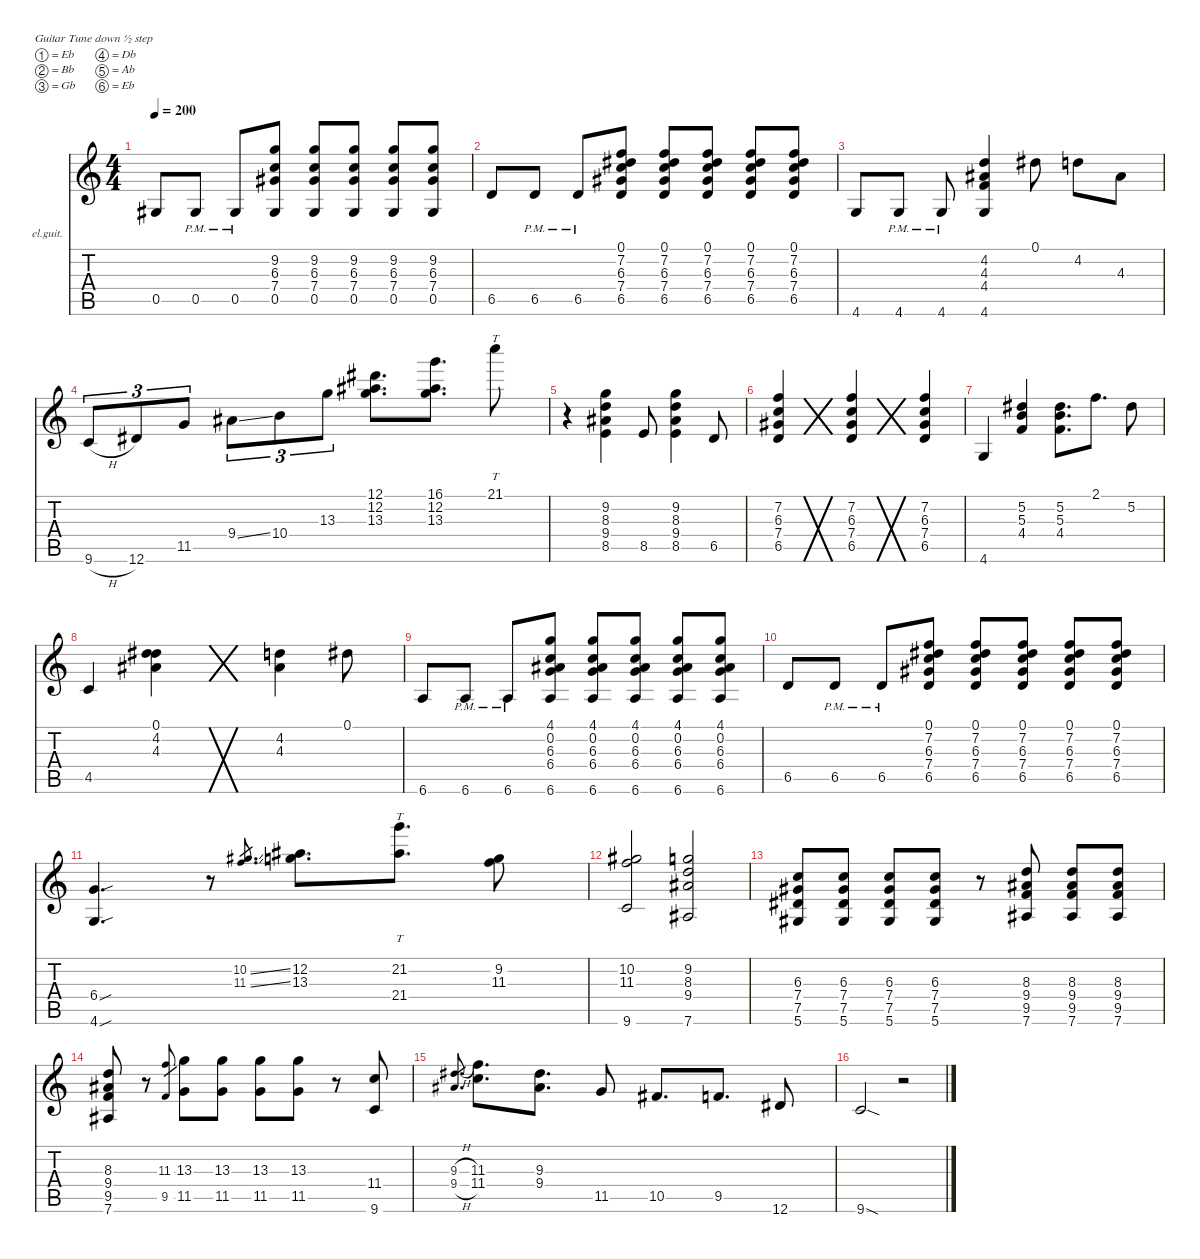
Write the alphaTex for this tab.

\defaultSystemsLayout 4
\hideDynamics
\bracketExtendMode nobrackets
\firstSystemTrackNameOrientation horizontal
\otherSystemsTrackNameOrientation horizontal
\track ("Clean Guitar" "el.guit.") {instrument electricguitarclean}
\staff {score tabs}
\tuning (Eb4 Bb3 Gb3 Db3 Ab2 Eb2)
\ts (4 4)
\tempo 200
\clef g2
\ks c
0.5.8{dy mf} 0.5{pm}.8 0.5{pm}.8 (7.4 6.3 9.2 0.5).8 (7.4 6.3 9.2 0.5).8 (7.4 6.3 9.2 0.5).8 (7.4 6.3 9.2 0.5).8 (7.4 6.3 9.2 0.5).8 |
6.5.8 6.5{pm}.8 6.5{pm}.8 (6.5 7.4 6.3 7.2 0.1).8 (6.5 7.4 6.3 7.2 0.1).8 (6.5 7.4 6.3 7.2 0.1).8 (6.5 7.4 6.3 7.2 0.1).8 (6.5 7.4 6.3 7.2 0.1).8 |
4.6.8 4.6{pm}.8 4.6{pm}.8 (4.2 4.3 4.4 4.6).4 0.1.8 4.2.8 4.3.8 |
9.6{h}.8{tu (3 2)} 12.6.8{tu (3 2)} 11.5.8{tu (3 2)} 9.4{ss}.8{tu (3 2)} 10.4.8{tu (3 2)} 13.3.8{tu (3 2)} (13.3 12.2 12.1).8{d} (13.3 12.2 16.1).8{d} 21.1.8{tt} |
r.4 (8.5 9.4 8.3 9.2).4 8.5.8 (9.4 8.3 9.2 8.5).4 6.5.8 |
(7.4 6.3 7.2 6.5).4 ().8{ds} (6.5 7.4 6.3 7.2).4 ().8{ds} (6.5 7.4 6.3 7.2).4 |
4.6.4 (4.4 5.3 5.2).4 (5.2 5.3 4.4).8{d} 2.1.8{d} 5.2.8 |
4.5.4 (4.3 4.2 0.1).4 ().8{ds} (4.2 4.3).4 0.1.8 |
6.6.8 6.6{pm}.8 6.6{pm}.8 (6.6 6.4 6.3 4.1 0.2).8 (6.6 6.4 6.3 4.1 0.2).8 (6.6 6.4 6.3 4.1 0.2).8 (6.6 6.4 6.3 4.1 0.2).8 (6.6 6.4 6.3 4.1 0.2).8 |
6.5.8 6.5{pm}.8 6.5{pm}.8 (6.5 7.4 6.3 7.2 0.1).8 (6.5 7.4 6.3 7.2 0.1).8 (6.5 7.4 6.3 7.2 0.1).8 (6.5 7.4 6.3 7.2 0.1).8 (6.5 7.4 6.3 7.2 0.1).8 |
(4.6{sou} 6.4{sou}).4{d} r.8 (10.2{ss} 11.3{ss}).8{d gr} (12.2 13.3).8{d} (21.2 21.4).8{tt d} (11.3 9.2).8 |
(9.6 11.3 10.2).2 (7.6 9.2 8.3 9.4).2 |
(5.6 7.5 7.4 6.3).8 (5.6 7.5 7.4 6.3).8 (5.6 7.5 7.4 6.3).8 (5.6 7.5 7.4 6.3).8 r.8 (7.6 9.5 9.4 8.3).8 (7.6 9.5 9.4 8.3).8 (7.6 9.5 9.4 8.3).8 |
(7.6 9.5 9.4 8.3).8 r.8 (9.5 11.3).8{gr} (13.3 11.5).8 (11.5 13.3).8 (11.5 13.3).8 (11.5 13.3).8 r.8 (9.6 11.4).8 |
(9.4{h} 9.3{h}).8{d gr} (11.3 11.4).8{d} (9.3 9.4).8{d} 11.5.8 10.5.8{d} 9.5.8{d} 12.6.8 |
9.6{sod}.2 r.2
